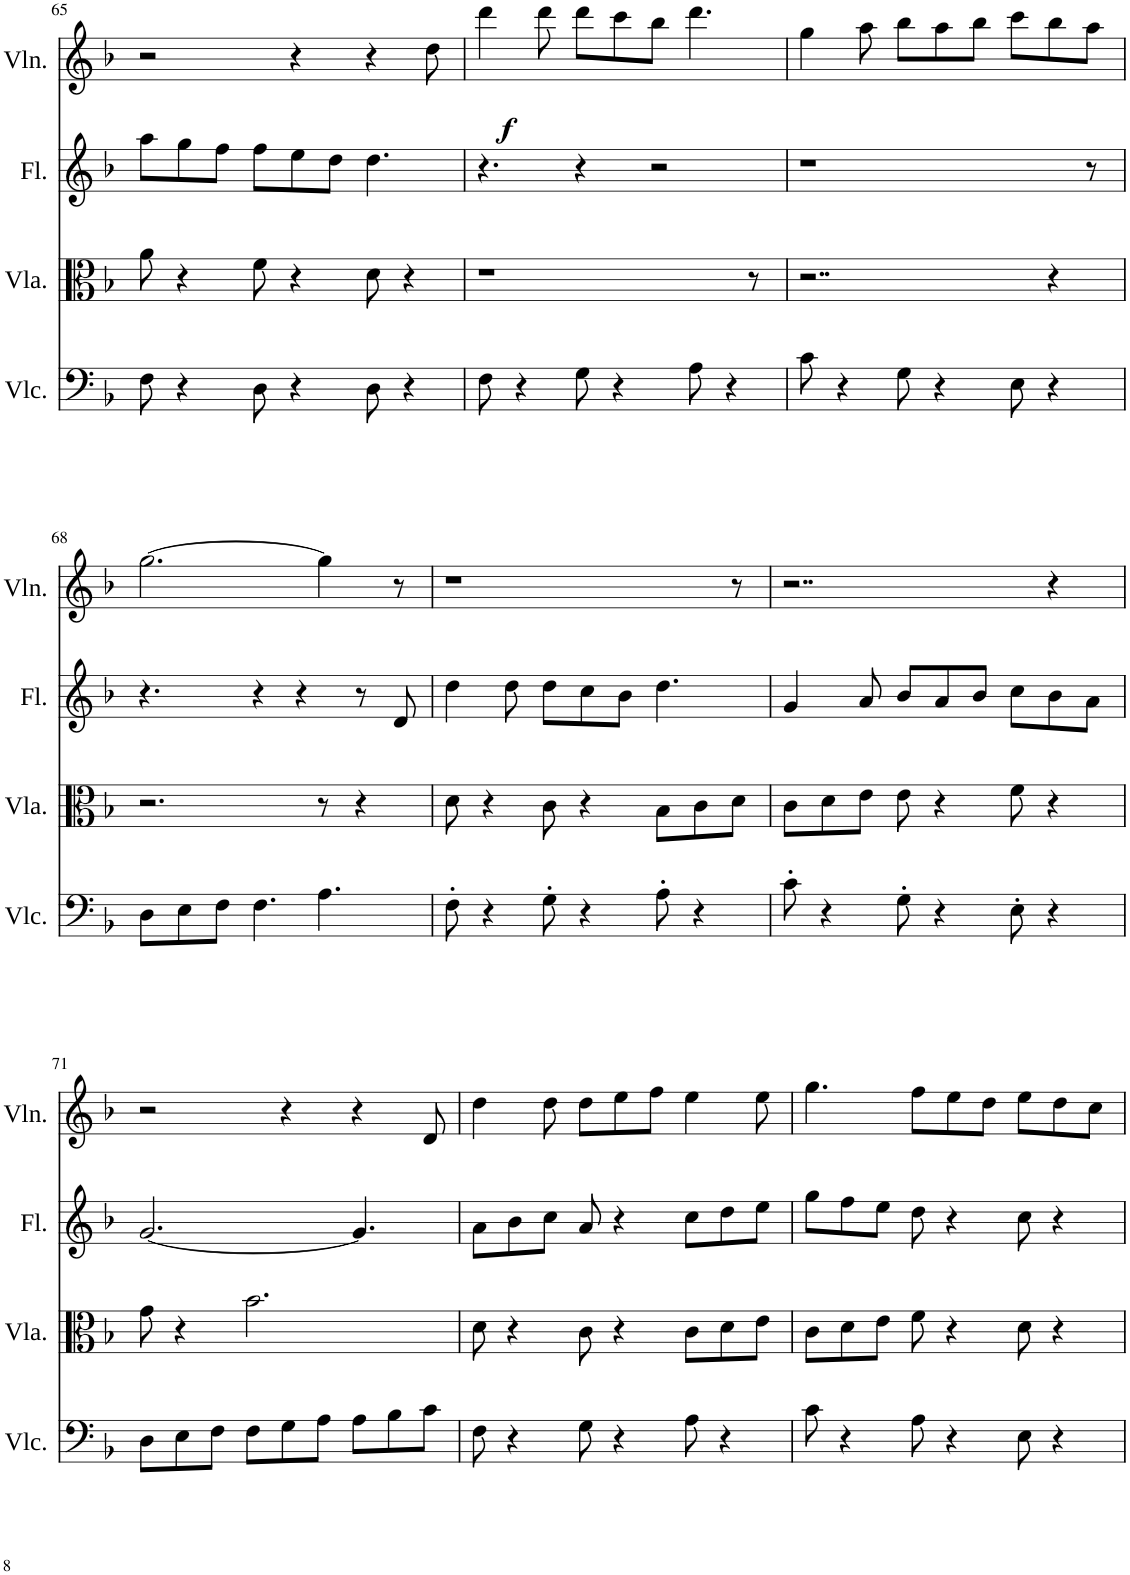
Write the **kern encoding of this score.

**kern	**kern	**kern	**kern	**dynam
*part4	*part3	*part2	*part1	*part1
*staff4	*staff3	*staff2	*staff1	*staff1
*I"Violoncello	*I"Viola	*I"Flute	*I"Violin	*
*I'Vlc.	*I'Vla.	*I'Fl.	*I'Vln.	*
!!LO:PB:g=z
*clefF4	*clefC3	*clefG2	*clefG2	*
*k[b-]	*k[b-]	*k[b-]	*k[b-]	*
*M9/8	*M9/8	*M9/8	*M9/8	*
=65	=65	=65	=65	=65
8F\	8a\	8aa\L	2r	.
4r	4r	8gg\	.	.
.	.	8ff\J	.	.
8D\	8f\	8ff\L	.	.
4r	4r	8ee\	4r	.
.	.	8dd\J	.	.
8D\	8d\	4.dd\	4r	.
4r	4r	.	.	.
.	.	.	8dd\	.
=66	=66	=66	=66	=66
!	!	!	!	!LO:DY:b
8F\	1r	4.r	4ddd\	f
4r	.	.	.	.
.	.	.	8ddd\	.
8G\	.	4r	8ddd\L	.
4r	.	.	8ccc\	.
.	.	2r	8bb-\J	.
8A\	.	.	4.ddd\	.
4r	.	.	.	.
.	8r	.	.	.
=67	=67	=67	=67	=67
8c\	2..r	1r	4gg\	.
4r	.	.	.	.
.	.	.	8aa\	.
8G\	.	.	8bb-\L	.
4r	.	.	8aa\	.
.	.	.	8bb-\J	.
8E\	.	.	8ccc\L	.
4r	4r	.	8bb-\	.
.	.	8r	8aa\J	.
!!LO:LB:g=z
=68	=68	=68	=68	=68
8D\L	2.r	4.r	[2.gg\	.
8E\	.	.	.	.
8F\J	.	.	.	.
4.F\	.	4r	.	.
.	.	4r	.	.
4.A\	8r	.	4gg\]	.
.	4r	8r	.	.
.	.	8d/	8r	.
=69	=69	=69	=69	=69
8F'\	8d\	4dd\	1r	.
4r	4r	.	.	.
.	.	8dd\	.	.
8G'\	8c\	8dd\L	.	.
4r	4r	8cc\	.	.
.	.	8b-\J	.	.
8A'\	8B-\L	4.dd\	.	.
4r	8c\	.	.	.
.	8d\J	.	8r	.
=70	=70	=70	=70	=70
8c'\	8c\L	4g/	2..r	.
4r	8d\	.	.	.
.	8e\J	8a/	.	.
8G'\	8e\	8b-/L	.	.
4r	4r	8a/	.	.
.	.	8b-/J	.	.
8E'\	8f\	8cc\L	.	.
4r	4r	8b-\	4r	.
.	.	8a\J	.	.
!!LO:LB:g=z
=71	=71	=71	=71	=71
8D\L	8g\	[2.g/	2r	.
8E\	4r	.	.	.
8F\J	.	.	.	.
8F\L	2.b-\	.	.	.
8G\	.	.	4r	.
8A\J	.	.	.	.
8A\L	.	4.g/]	4r	.
8B-\	.	.	.	.
8c\J	.	.	8d/	.
=72	=72	=72	=72	=72
8F\	8d\	8a\L	4dd\	.
4r	4r	8b-\	.	.
.	.	8cc\J	8dd\	.
8G\	8c\	8a/	8dd\L	.
4r	4r	4r	8ee\	.
.	.	.	8ff\J	.
8A\	8c\L	8cc\L	4ee\	.
4r	8d\	8dd\	.	.
.	8e\J	8ee\J	8ee\	.
=73	=73	=73	=73	=73
8c\	8c\L	8gg\L	4.gg\	.
4r	8d\	8ff\	.	.
.	8e\J	8ee\J	.	.
8A\	8f\	8dd\	8ff\L	.
4r	4r	4r	8ee\	.
.	.	.	8dd\J	.
8E\	8d\	8cc\	8ee\L	.
4r	4r	4r	8dd\	.
.	.	.	8cc\J	.
=	=	=	=	=
*-	*-	*-	*-	*-
